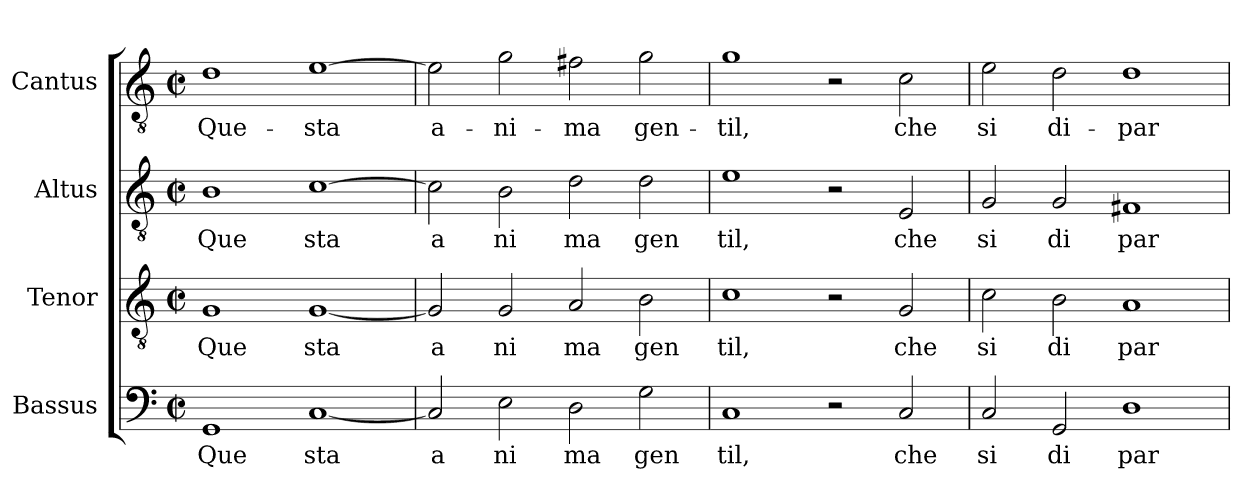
**kern	**text	**kern	**text	**kern	**text	**kern	**text
*part4	*part4	*part3	*part3	*part2	*part2	*part1	*part1
*staff4	*staff4	*staff3	*staff3	*staff2	*staff2	*staff1	*staff1
*I"Bassus	*	*I"Tenor	*	*I"Altus	*	*I"Cantus	*
*I'Bassus	*	*I'Tenor	*	*I'Altus	*	*I'Cantus	*
!!LO:PB:g=z
*stria5	*	*stria5	*	*stria5	*	*stria5	*
*clefF4	*	*clefGv2	*	*clefGv2	*	*clefGv2	*
*k[]	*	*k[]	*	*k[]	*	*k[]	*
*C:	*	*C:	*	*C:	*	*C:	*
*M2/2	*	*M2/2	*	*M2/2	*	*M2/2	*
*met(c|)	*	*met(c|)	*	*met(c|)	*	*met(c|)	*
=1	=1	=1	=1	=1	=1	=1	=1
!	!LO:LY:b:cj	!	!LO:LY:b:cj	!	!LO:LY:b:cj	!	!LO:LY:b:cj
1GG	Que	1G	Que	1B	Que	1d	Que-
!	!LO:LY:b:cj	!	!LO:LY:b:cj	!	!LO:LY:b:cj	!	!LO:LY:b:cj
[<1C	sta	[<1G	sta	[>1c	sta	[>1e	-sta
=2	=2	=2	=2	=2	=2	=2	=2
!	!LO:LY:b:cj	!	!LO:LY:b:cj	!	!LO:LY:b:cj	!	!LO:LY:b:cj
2C/]	a	2G/]	a	2c\]	a	2e\]	a-
!	!LO:LY:b:cj	!	!LO:LY:b:cj	!	!LO:LY:b:cj	!	!LO:LY:b:cj
2E\	ni	2G/	ni	2B\	ni	2g\	-ni-
!	!LO:LY:b:cj	!	!LO:LY:b:cj	!	!LO:LY:b:cj	!	!LO:LY:b:cj
2D\	ma	2A/	ma	2d\	ma	2f#X\	-ma
!	!LO:LY:b:cj	!	!LO:LY:b:cj	!	!LO:LY:b:cj	!	!LO:LY:b:cj
2G\	gen	2B\	gen	2d\	gen	2g\	gen-
=3	=3	=3	=3	=3	=3	=3	=3
!	!LO:LY:b:cj	!	!LO:LY:b:cj	!	!LO:LY:b:cj	!	!LO:LY:b:cj
1C	til,	1c	til,	1e	til,	1g	-til,
2r	.	2r	.	2r	.	2r	.
!	!LO:LY:b:cj	!	!LO:LY:b:cj	!	!LO:LY:b:cj	!	!LO:LY:b:cj
2C/	che	2G/	che	2E/	che	2c\	che
=4	=4	=4	=4	=4	=4	=4	=4
!	!LO:LY:b:cj	!	!LO:LY:b:cj	!	!LO:LY:b:cj	!	!LO:LY:b:cj
2C/	si	2c\	si	2G/	si	2e\	si
!	!LO:LY:b:cj	!	!LO:LY:b:cj	!	!LO:LY:b:cj	!	!LO:LY:b:cj
2GG/	di	2B\	di	2G/	di	2d\	di-
!	!LO:LY:b:cj	!	!LO:LY:b:cj	!	!LO:LY:b:cj	!	!LO:LY:b:cj
1D	par	1A	par	1F#X	par	1d	-par-
=	=	=	=	=	=	=	=
*-	*-	*-	*-	*-	*-	*-	*-
